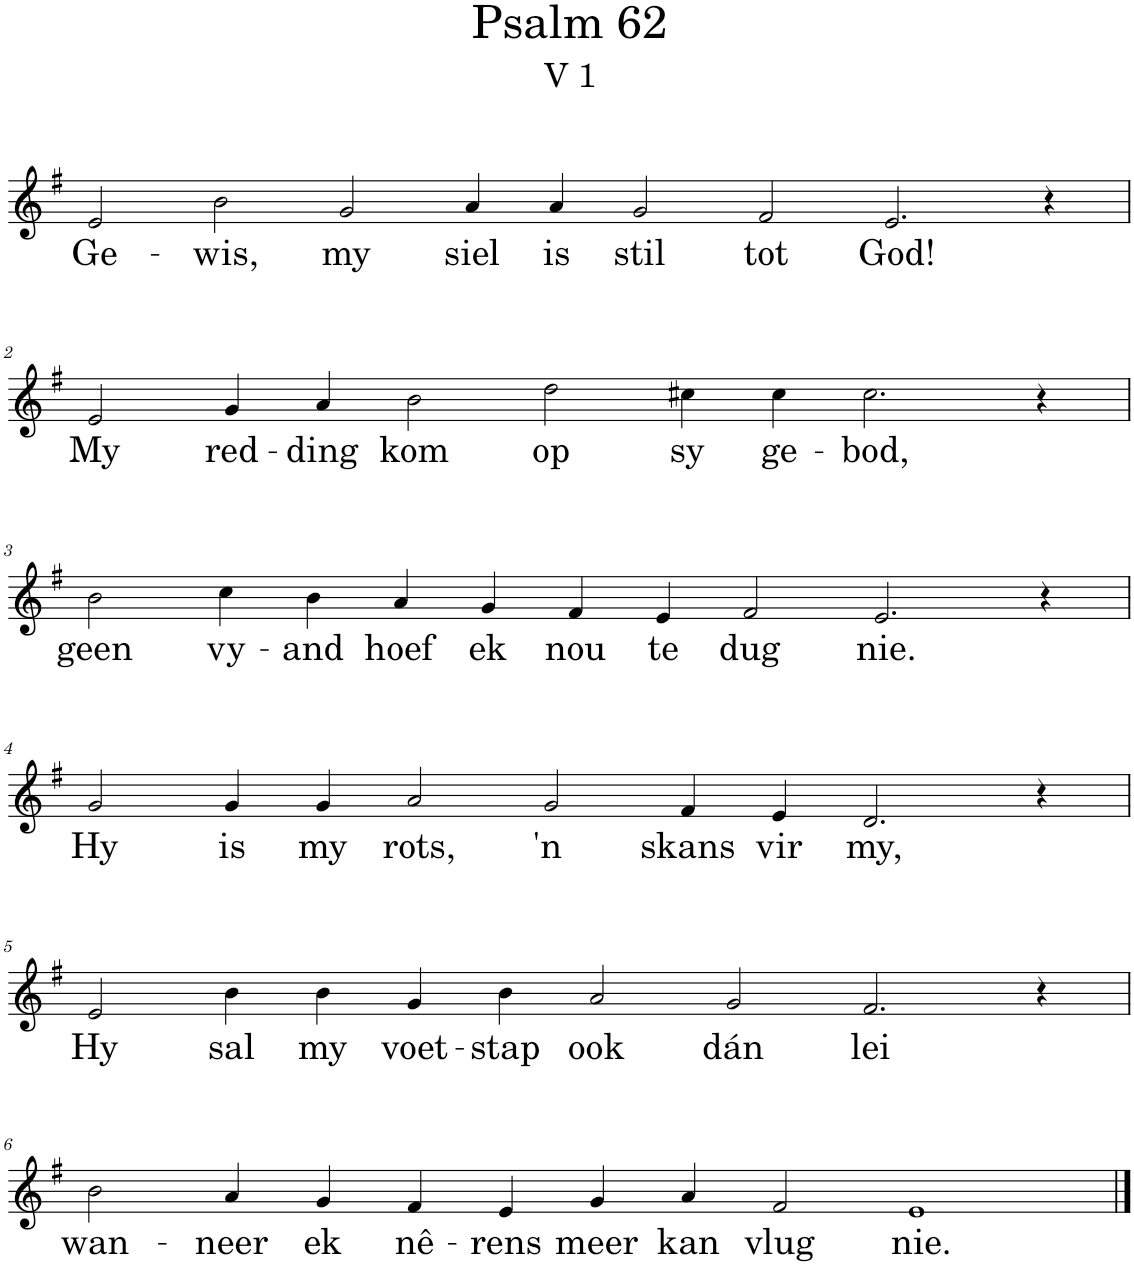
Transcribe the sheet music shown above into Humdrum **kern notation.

**kern	**text
*part1	*part1
*staff1	*staff1
*I"Pipe Organ	*
*I'Org.	*
*clefG2	*
*k[f#]	*
*M16/4	*
=1	=1
!	!LO:LY:b
2e/	Ge-
!	!LO:LY:b
2b\	-wis,
!	!LO:LY:b
2g/	my
!	!LO:LY:b
4a/	siel
!	!LO:LY:b
4a/	is
!	!LO:LY:b
2g/	stil
!	!LO:LY:b
2f#/	tot
!	!LO:LY:b
2.e/	God!
4r	.
!!LO:LB:g=z
=2	=2
*M14/4	*
!	!LO:LY:b
2e/	My
!	!LO:LY:b
4g/	red-
!	!LO:LY:b
4a/	-ding
!	!LO:LY:b
2b\	kom
!	!LO:LY:b
2dd\	op
!	!LO:LY:b
4cc#X\	sy
!	!LO:LY:b
4cc#\	ge-
!	!LO:LY:b
2.cc#\	-bod,
4r	.
!!LO:LB:g=z
=3	=3
*M14/4	*
!	!LO:LY:b
2b\	geen
!	!LO:LY:b
4cc\	vy-
!	!LO:LY:b
4b\	-and
!	!LO:LY:b
4a/	hoef
!	!LO:LY:b
4g/	ek
!	!LO:LY:b
4f#/	nou
!	!LO:LY:b
4e/	te
!	!LO:LY:b
2f#/	dug
!	!LO:LY:b
2.e/	nie.
4r	.
!!LO:LB:g=z
=4	=4
!	!LO:LY:b
2g/	Hy
!	!LO:LY:b
4g/	is
!	!LO:LY:b
4g/	my
!	!LO:LY:b
2a/	rots,
!	!LO:LY:b
2g/	'n
!	!LO:LY:b
4f#/	skans
!	!LO:LY:b
4e/	vir
!	!LO:LY:b
2.d/	my,
4r	.
!!LO:LB:g=z
=5	=5
!	!LO:LY:b
2e/	Hy
!	!LO:LY:b
4b\	sal
!	!LO:LY:b
4b\	my
!	!LO:LY:b
4g/	voet-
!	!LO:LY:b
4b\	-stap
!	!LO:LY:b
2a/	ook
!	!LO:LY:b
2g/	dán
!	!LO:LY:b
2.f#/	lei
4r	.
!!LO:LB:g=z
=6	=6
!	!LO:LY:b
2b\	wan-
!	!LO:LY:b
4a/	-neer
!	!LO:LY:b
4g/	ek
!	!LO:LY:b
4f#/	nê-
!	!LO:LY:b
4e/	-rens
!	!LO:LY:b
4g/	meer
!	!LO:LY:b
4a/	kan
!	!LO:LY:b
2f#/	vlug
!	!LO:LY:b
1e	nie.
==	==
*-	*-
